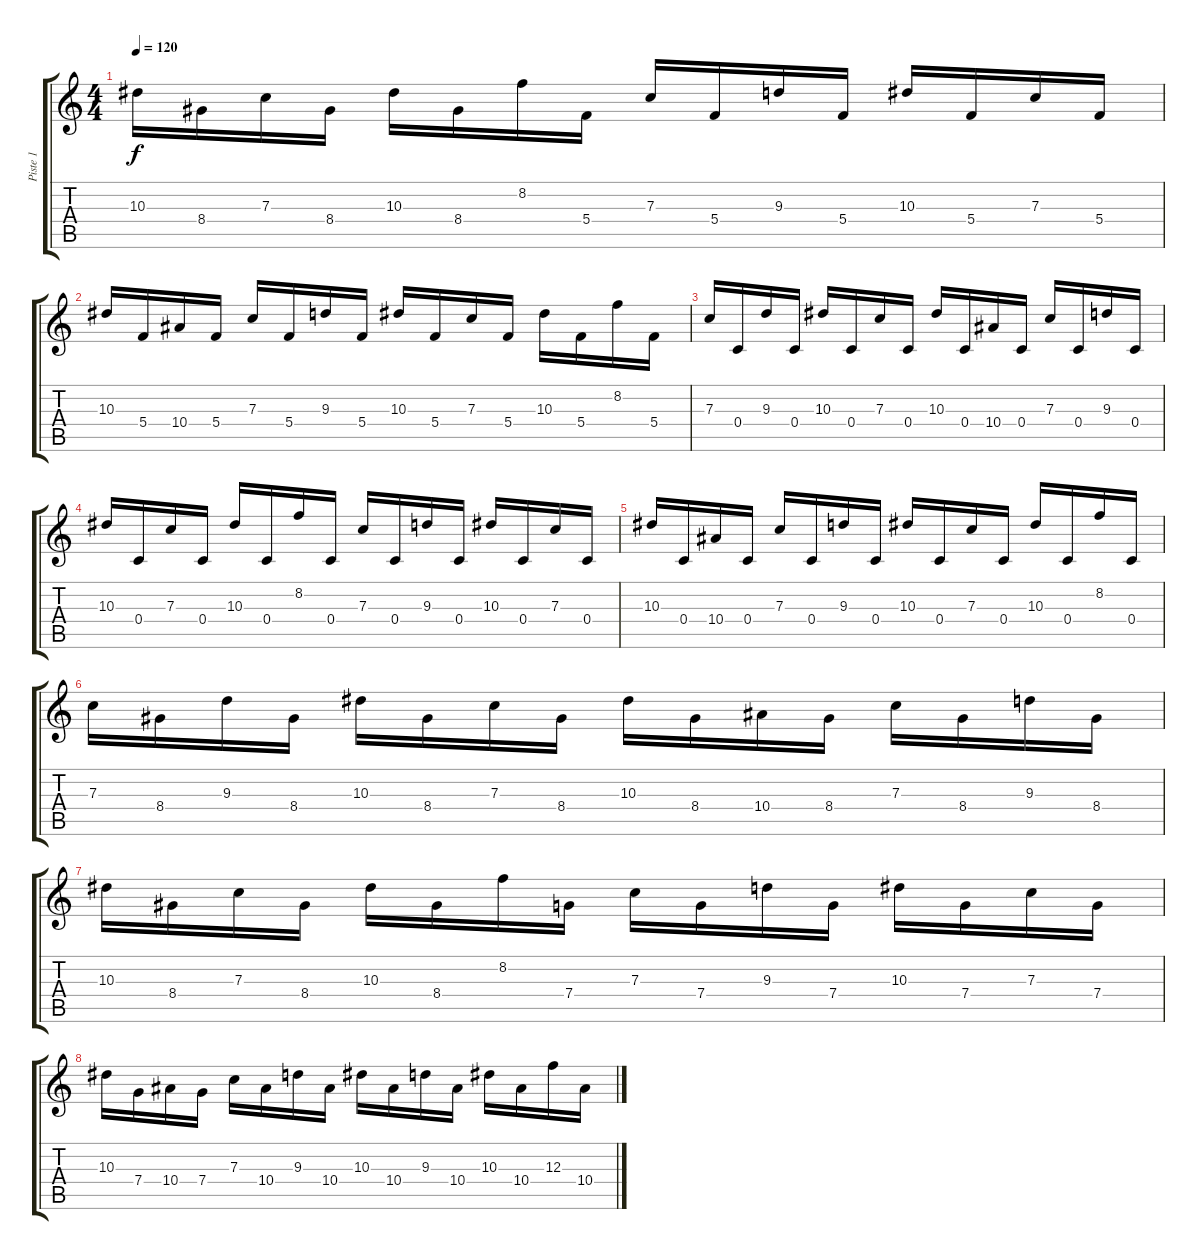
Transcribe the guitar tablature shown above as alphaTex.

\track ("Piste 1" "Piste 1") {instrument distortionguitar}
\staff {score tabs}
\tuning (D4 A3 F3 C3 G2 C2) {hide}
\ts (4 4)
\tempo 120
\clef g2
\ks c
10.3.16{dy f} 8.4.16 7.3.16 8.4.16 10.3.16 8.4.16 8.2.16 5.4.16 7.3.16 5.4.16 9.3.16 5.4.16 10.3.16 5.4.16 7.3.16 5.4.16 |
10.3.16 5.4.16 10.4.16 5.4.16 7.3.16 5.4.16 9.3.16 5.4.16 10.3.16 5.4.16 7.3.16 5.4.16 10.3.16 5.4.16 8.2.16 5.4.16 |
7.3.16 0.4.16 9.3.16 0.4.16 10.3.16 0.4.16 7.3.16 0.4.16 10.3.16 0.4.16 10.4.16 0.4.16 7.3.16 0.4.16 9.3.16 0.4.16 |
10.3.16 0.4.16 7.3.16 0.4.16 10.3.16 0.4.16 8.2.16 0.4.16 7.3.16 0.4.16 9.3.16 0.4.16 10.3.16 0.4.16 7.3.16 0.4.16 |
10.3.16 0.4.16 10.4.16 0.4.16 7.3.16 0.4.16 9.3.16 0.4.16 10.3.16 0.4.16 7.3.16 0.4.16 10.3.16 0.4.16 8.2.16 0.4.16 |
7.3.16 8.4.16 9.3.16 8.4.16 10.3.16 8.4.16 7.3.16 8.4.16 10.3.16 8.4.16 10.4.16 8.4.16 7.3.16 8.4.16 9.3.16 8.4.16 |
10.3.16 8.4.16 7.3.16 8.4.16 10.3.16 8.4.16 8.2.16 7.4.16 7.3.16 7.4.16 9.3.16 7.4.16 10.3.16 7.4.16 7.3.16 7.4.16 |
10.3.16 7.4.16 10.4.16 7.4.16 7.3.16 10.4.16 9.3.16 10.4.16 10.3.16 10.4.16 9.3.16 10.4.16 10.3.16 10.4.16 12.3.16 10.4.16
